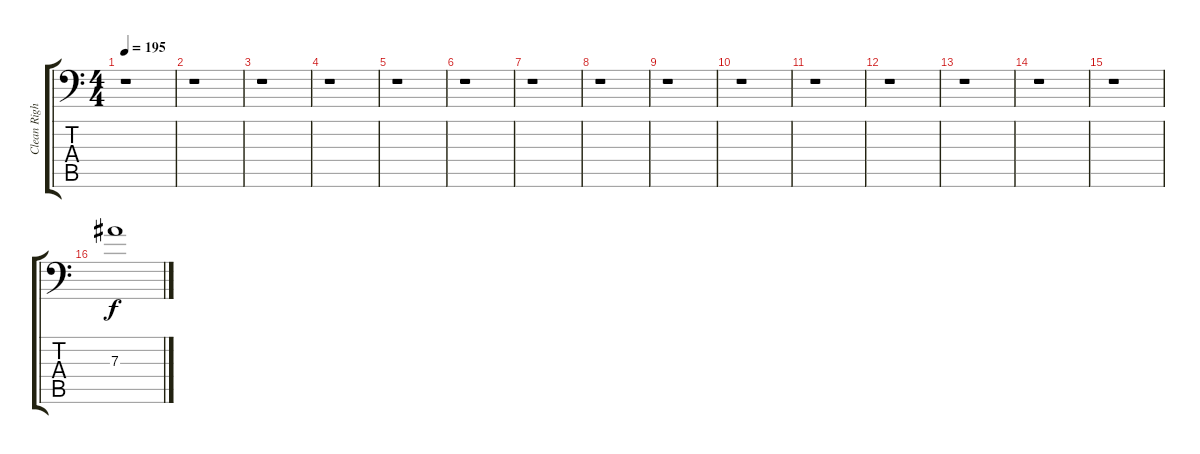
\track ("Clean Right" "Clean Righ") {instrument electricguitarclean}
\staff {score tabs}
\tuning (C4 G3 Eb3 Bb2 F2 Bb1) {hide}
\ts (4 4)
\tempo 195
\clef f4
\ks c
r.1{dy f} |
r.1 |
r.1 |
r.1 |
r.1 |
r.1 |
r.1 |
r.1 |
r.1 |
r.1 |
r.1 |
r.1 |
r.1 |
r.1 |
r.1 |
7.3.1
